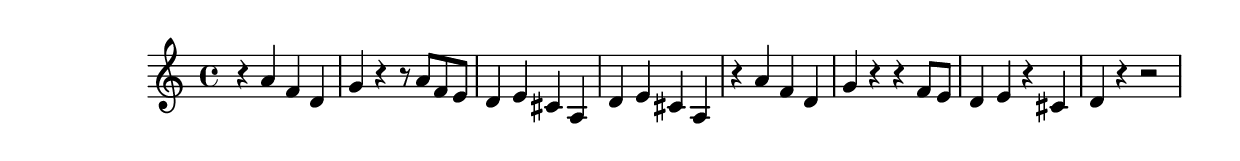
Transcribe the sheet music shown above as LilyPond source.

\version "2.22.1"

\relative {
  | r4 a' f d | g r r8 a f e | d4 e cis a | d4 e cis a |
  | r4 a' f d | g r r f8 e | d4 e r cis | d4 r r2 |
}
